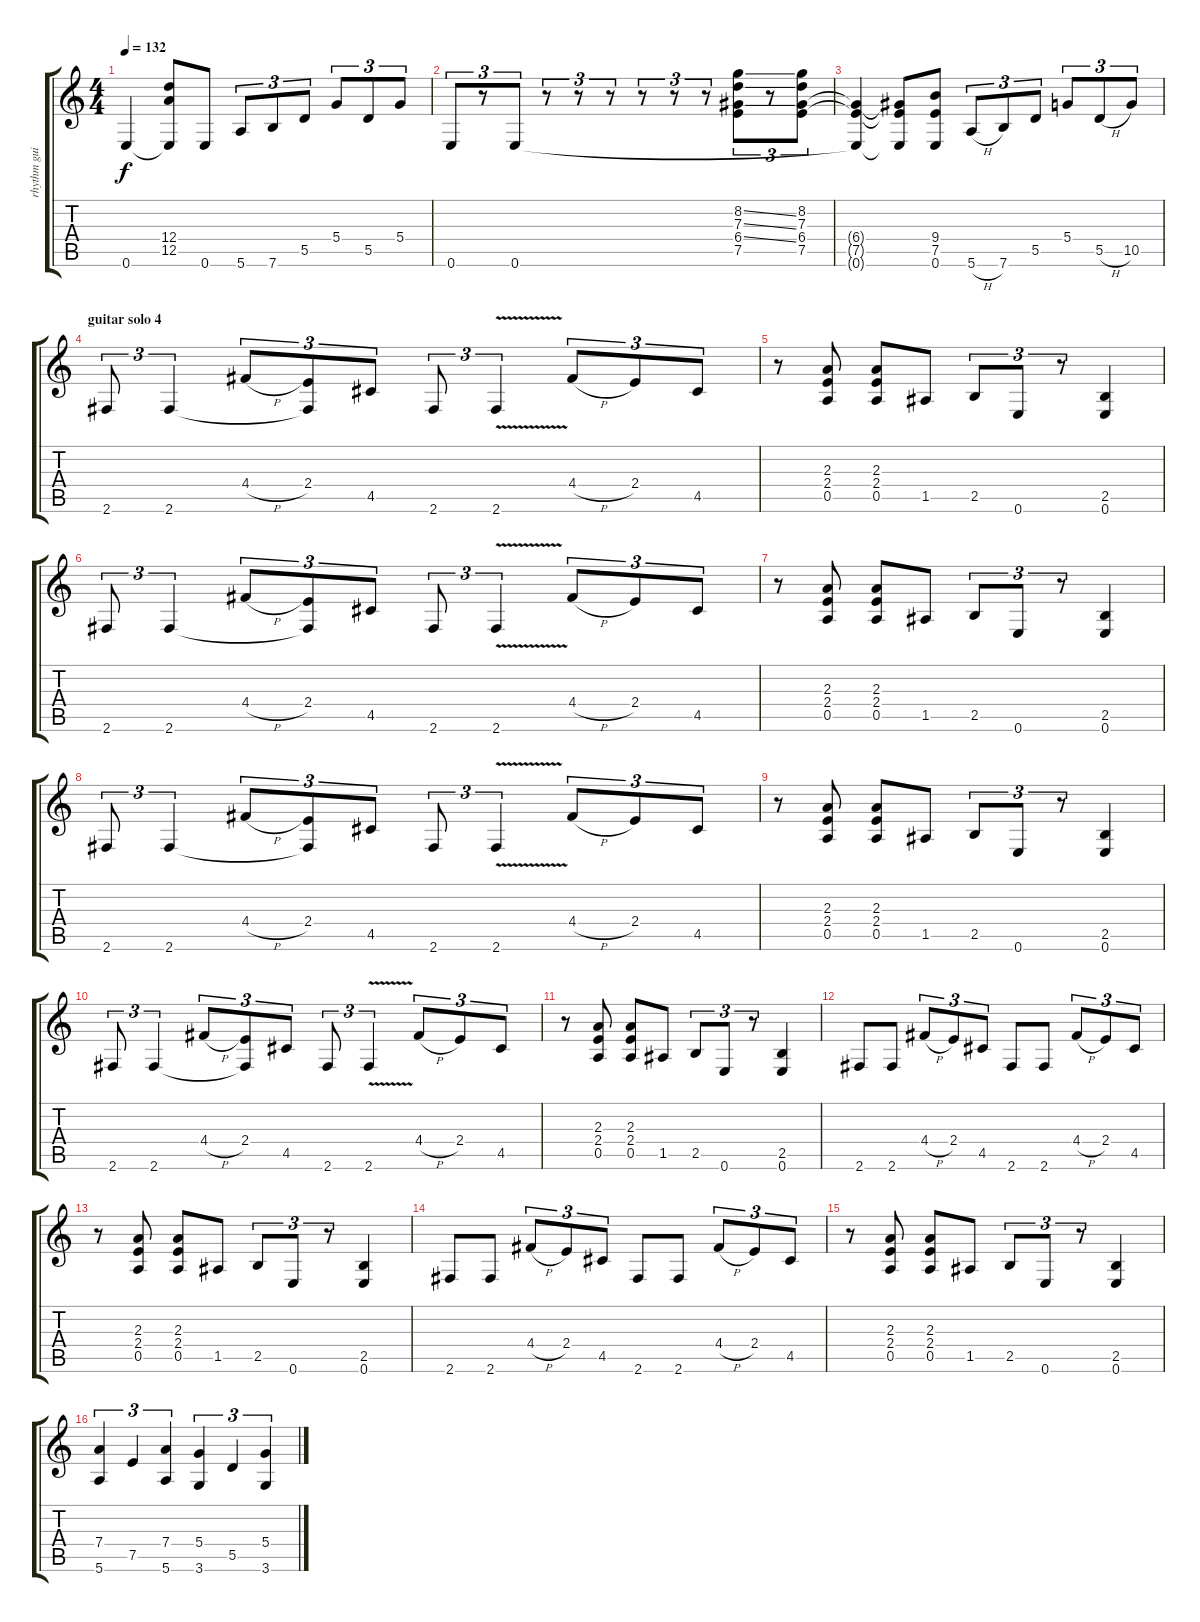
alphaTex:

\track ("rhythm guitar" "rhythm gui") {instrument electricguitarmuted}
\staff {score tabs}
\tuning (E4 B3 G3 D3 A2 E2) {hide}
\ts (4 4)
\tempo 132
\clef g2
\ks c
0.6{t}.4{dy f} (12.4{t} 12.5{t} 0.6{t}).8 0.6.8 5.6.8{tu (3 2)} 7.6.8{tu (3 2)} 5.5.8{tu (3 2)} 5.4.8{tu (3 2)} 5.5.8{tu (3 2)} 5.4.8{tu (3 2)} |
0.6.8{tu (3 2)} r.8{tu (3 2)} 0.6.8{tu (3 2)} r.8{tu (3 2)} r.8{tu (3 2)} r.8{tu (3 2)} r.8{tu (3 2)} r.8{tu (3 2)} r.8{tu (3 2)} (8.2{ss} 7.3{ss} 6.4{ss} 7.5).8{tu (3 2)} r.8{tu (3 2)} (8.2 7.3 6.4 7.5).8{tu (3 2)} |
(6.4{t} 7.5{t} 0.6{t}).4 (6.4{t} 7.5{t} 0.6{t}).8 (9.4 7.5 0.6).8 5.6{h}.8{tu (3 2)} 7.6.8{tu (3 2)} 5.5.8{tu (3 2)} 5.4.8{tu (3 2)} 5.5{h}.8{tu (3 2)} 10.5.8{tu (3 2)} |
\section ("" "guitar solo 4")
2.6.8{tu (3 2)} 2.6.4{tu (3 2)} 4.4{h}.8{tu (3 2)} (2.4 2.6{t}).8{tu (3 2)} 4.5.8{tu (3 2)} 2.6.8{tu (3 2)} 2.6{v}.4{tu (3 2)} 4.4{h}.8{tu (3 2)} 2.4.8{tu (3 2)} 4.5.8{tu (3 2)} |
r.8 (2.3 2.4 0.5).8 (2.3 2.4 0.5).8 1.5.8 2.5.8{tu (3 2)} 0.6.8{tu (3 2)} r.8{tu (3 2)} (2.5 0.6).4 |
2.6.8{tu (3 2)} 2.6.4{tu (3 2)} 4.4{h}.8{tu (3 2)} (2.4 2.6{t}).8{tu (3 2)} 4.5.8{tu (3 2)} 2.6.8{tu (3 2)} 2.6{v}.4{tu (3 2)} 4.4{h}.8{tu (3 2)} 2.4.8{tu (3 2)} 4.5.8{tu (3 2)} |
r.8 (2.3 2.4 0.5).8 (2.3 2.4 0.5).8 1.5.8 2.5.8{tu (3 2)} 0.6.8{tu (3 2)} r.8{tu (3 2)} (2.5 0.6).4 |
2.6.8{tu (3 2)} 2.6.4{tu (3 2)} 4.4{h}.8{tu (3 2)} (2.4 2.6{t}).8{tu (3 2)} 4.5.8{tu (3 2)} 2.6.8{tu (3 2)} 2.6{v}.4{tu (3 2)} 4.4{h}.8{tu (3 2)} 2.4.8{tu (3 2)} 4.5.8{tu (3 2)} |
r.8 (2.3 2.4 0.5).8 (2.3 2.4 0.5).8 1.5.8 2.5.8{tu (3 2)} 0.6.8{tu (3 2)} r.8{tu (3 2)} (2.5 0.6).4 |
2.6.8{tu (3 2)} 2.6.4{tu (3 2)} 4.4{h}.8{tu (3 2)} (2.4 2.6{t}).8{tu (3 2)} 4.5.8{tu (3 2)} 2.6.8{tu (3 2)} 2.6{v}.4{tu (3 2)} 4.4{h}.8{tu (3 2)} 2.4.8{tu (3 2)} 4.5.8{tu (3 2)} |
r.8 (2.3 2.4 0.5).8 (2.3 2.4 0.5).8 1.5.8 2.5.8{tu (3 2)} 0.6.8{tu (3 2)} r.8{tu (3 2)} (2.5 0.6).4 |
2.6.8 2.6.8 4.4{h}.8{tu (3 2)} 2.4.8{tu (3 2)} 4.5.8{tu (3 2)} 2.6.8 2.6.8 4.4{h}.8{tu (3 2)} 2.4.8{tu (3 2)} 4.5.8{tu (3 2)} |
r.8 (2.3 2.4 0.5).8 (2.3 2.4 0.5).8 1.5.8 2.5.8{tu (3 2)} 0.6.8{tu (3 2)} r.8{tu (3 2)} (2.5 0.6).4 |
2.6.8 2.6.8 4.4{h}.8{tu (3 2)} 2.4.8{tu (3 2)} 4.5.8{tu (3 2)} 2.6.8 2.6.8 4.4{h}.8{tu (3 2)} 2.4.8{tu (3 2)} 4.5.8{tu (3 2)} |
r.8 (2.3 2.4 0.5).8 (2.3 2.4 0.5).8 1.5.8 2.5.8{tu (3 2)} 0.6.8{tu (3 2)} r.8{tu (3 2)} (2.5 0.6).4 |
(7.4 5.6).4{tu (3 2)} 7.5.4{tu (3 2)} (7.4 5.6).4{tu (3 2)} (5.4 3.6).4{tu (3 2)} 5.5.4{tu (3 2)} (5.4 3.6).4{tu (3 2)}
